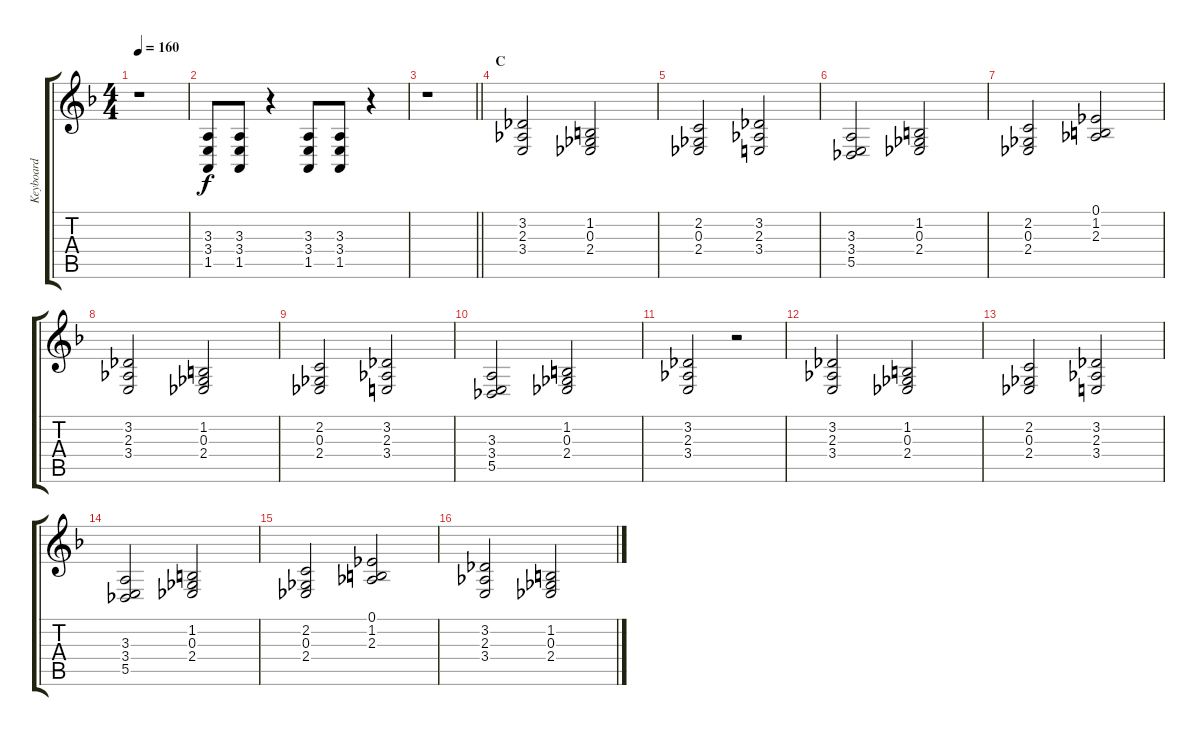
\track ("Keyboard" "Keyboard") {instrument pad1newage}
\staff {score tabs}
\tuning (Eb4 Bb3 Gb3 Db3 Ab2 Eb2) {hide}
\ts (4 4)
\tempo 160
\clef g2
\ks f
r.1{dy f} |
(3.3 3.4 1.5).8 (3.3 3.4 1.5).8 r.4 (3.3 3.4 1.5).8 (3.3 3.4 1.5).8 r.4 |
\barLineRight lightlight
r.1 |
\section ("" "C")
(3.2 2.3 3.4).2 (1.2 0.3 2.4).2 |
(2.2 0.3 2.4).2 (3.2 2.3 3.4).2 |
(3.3 3.4 5.5).2 (1.2 0.3 2.4).2 |
(2.2 0.3 2.4).2 (0.1 1.2 2.3).2 |
(3.2 2.3 3.4).2 (1.2 0.3 2.4).2 |
(2.2 0.3 2.4).2 (3.2 2.3 3.4).2 |
(3.3 3.4 5.5).2 (1.2 0.3 2.4).2 |
(3.2 2.3 3.4).2 r.2 |
(3.2 2.3 3.4).2 (1.2 0.3 2.4).2 |
(2.2 0.3 2.4).2 (3.2 2.3 3.4).2 |
(3.3 3.4 5.5).2 (1.2 0.3 2.4).2 |
(2.2 0.3 2.4).2 (0.1 1.2 2.3).2 |
(3.2 2.3 3.4).2 (1.2 0.3 2.4).2
